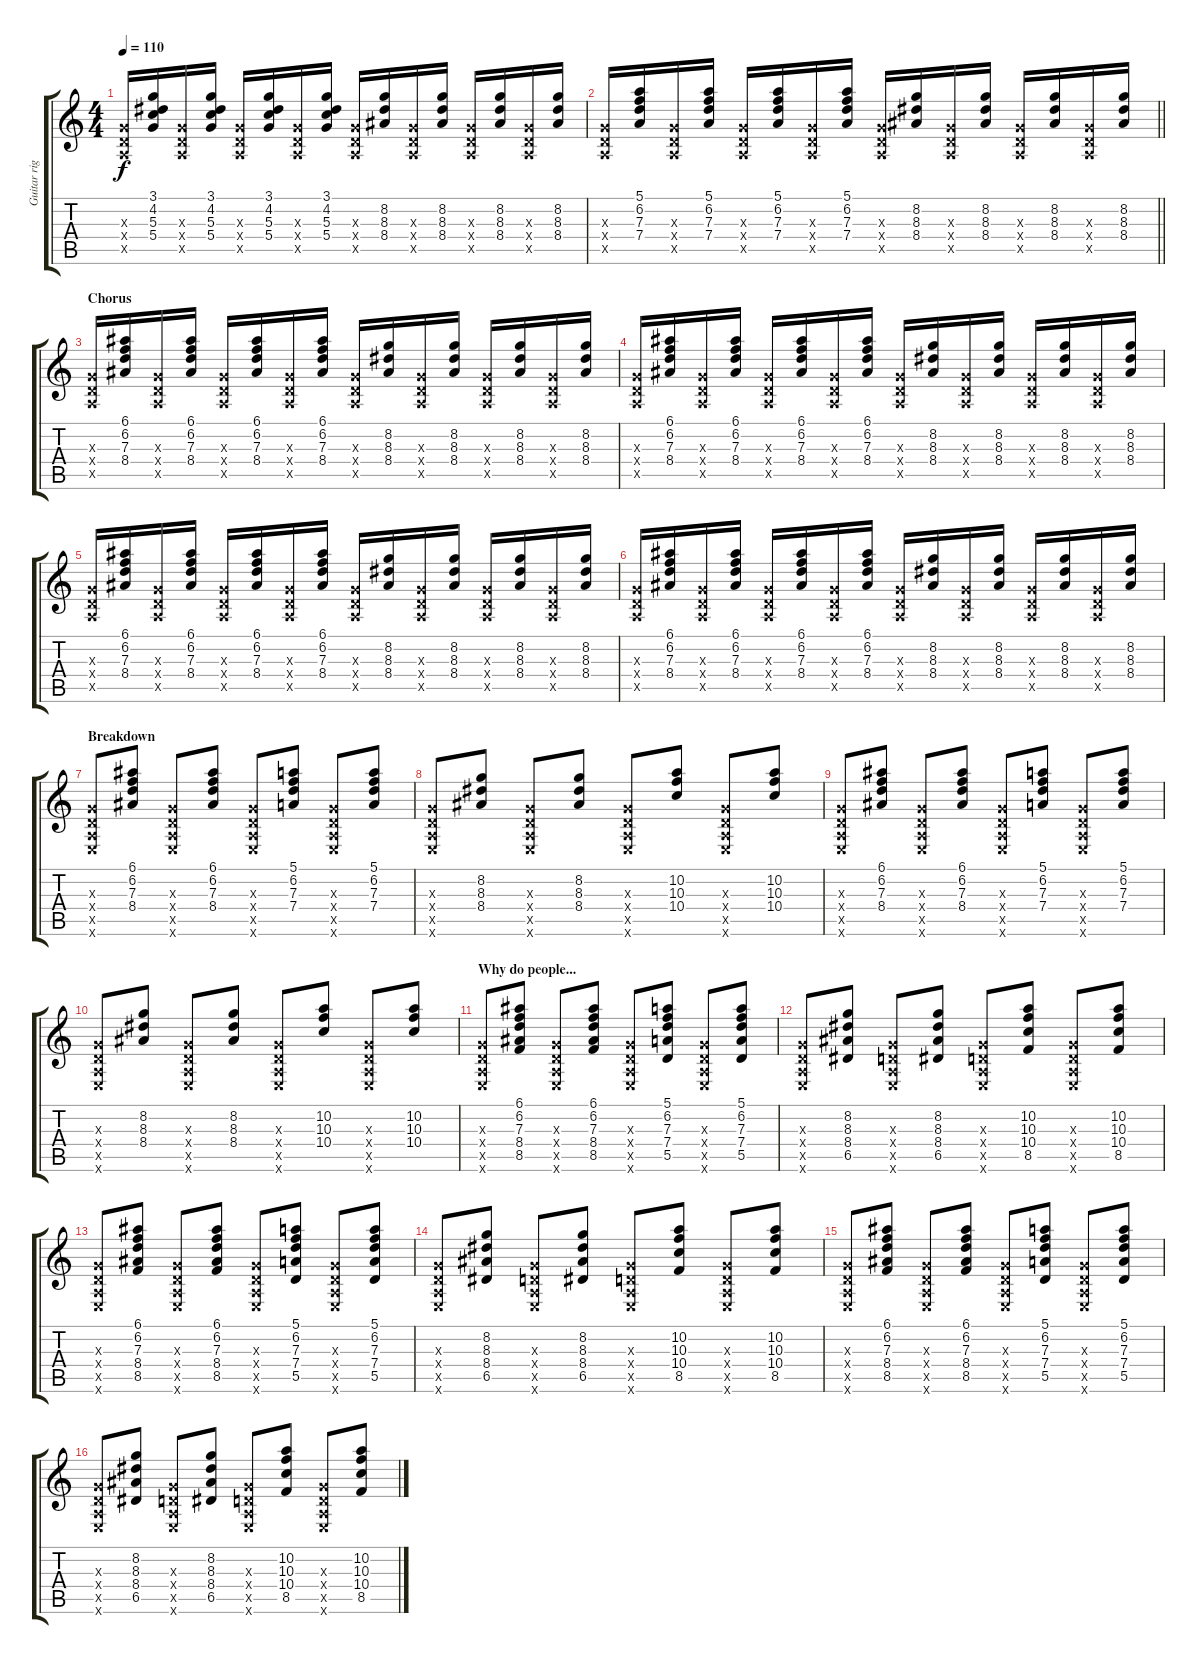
\track ("Guitar right" "Guitar rig") {instrument electricguitarclean}
\staff {score tabs}
\tuning (E4 B3 G3 D3 A2 E2) {hide}
\ts (4 4)
\tempo 110
\clef g2
\ks c
(0.3{x} 0.4{x} 0.5{x}).16{dy f} (3.1 4.2 5.3 5.4).16 (0.3{x} 0.4{x} 0.5{x}).16 (3.1 4.2 5.3 5.4).16 (0.3{x} 0.4{x} 0.5{x}).16 (3.1 4.2 5.3 5.4).16 (0.3{x} 0.4{x} 0.5{x}).16 (3.1 4.2 5.3 5.4).16 (0.3{x} 0.4{x} 0.5{x}).16 (8.2 8.3 8.4).16 (0.3{x} 0.4{x} 0.5{x}).16 (8.2 8.3 8.4).16 (0.3{x} 0.4{x} 0.5{x}).16 (8.2 8.3 8.4).16 (0.3{x} 0.4{x} 0.5{x}).16 (8.2 8.3 8.4).16 |
\barLineRight lightlight
(0.3{x} 0.4{x} 0.5{x}).16 (5.1 6.2 7.3 7.4).16 (0.3{x} 0.4{x} 0.5{x}).16 (5.1 6.2 7.3 7.4).16 (0.3{x} 0.4{x} 0.5{x}).16 (5.1 6.2 7.3 7.4).16 (0.3{x} 0.4{x} 0.5{x}).16 (5.1 6.2 7.3 7.4).16 (0.3{x} 0.4{x} 0.5{x}).16 (8.2 8.3 8.4).16 (0.3{x} 0.4{x} 0.5{x}).16 (8.2 8.3 8.4).16 (0.3{x} 0.4{x} 0.5{x}).16 (8.2 8.3 8.4).16 (0.3{x} 0.4{x} 0.5{x}).16 (8.2 8.3 8.4).16 |
\section ("" "Chorus")
(0.3{x} 0.4{x} 0.5{x}).16{volume 11} (6.1 6.2 7.3 8.4).16 (0.3{x} 0.4{x} 0.5{x}).16 (6.1 6.2 7.3 8.4).16 (0.3{x} 0.4{x} 0.5{x}).16 (6.1 6.2 7.3 8.4).16 (0.3{x} 0.4{x} 0.5{x}).16 (6.1 6.2 7.3 8.4).16 (0.3{x} 0.4{x} 0.5{x}).16 (8.2 8.3 8.4).16 (0.3{x} 0.4{x} 0.5{x}).16 (8.2 8.3 8.4).16 (0.3{x} 0.4{x} 0.5{x}).16 (8.2 8.3 8.4).16 (0.3{x} 0.4{x} 0.5{x}).16 (8.2 8.3 8.4).16 |
(0.3{x} 0.4{x} 0.5{x}).16 (6.1 6.2 7.3 8.4).16 (0.3{x} 0.4{x} 0.5{x}).16 (6.1 6.2 7.3 8.4).16 (0.3{x} 0.4{x} 0.5{x}).16 (6.1 6.2 7.3 8.4).16 (0.3{x} 0.4{x} 0.5{x}).16 (6.1 6.2 7.3 8.4).16 (0.3{x} 0.4{x} 0.5{x}).16 (8.2 8.3 8.4).16 (0.3{x} 0.4{x} 0.5{x}).16 (8.2 8.3 8.4).16 (0.3{x} 0.4{x} 0.5{x}).16 (8.2 8.3 8.4).16 (0.3{x} 0.4{x} 0.5{x}).16 (8.2 8.3 8.4).16 |
(0.3{x} 0.4{x} 0.5{x}).16 (6.1 6.2 7.3 8.4).16 (0.3{x} 0.4{x} 0.5{x}).16 (6.1 6.2 7.3 8.4).16 (0.3{x} 0.4{x} 0.5{x}).16 (6.1 6.2 7.3 8.4).16 (0.3{x} 0.4{x} 0.5{x}).16 (6.1 6.2 7.3 8.4).16 (0.3{x} 0.4{x} 0.5{x}).16 (8.2 8.3 8.4).16 (0.3{x} 0.4{x} 0.5{x}).16 (8.2 8.3 8.4).16 (0.3{x} 0.4{x} 0.5{x}).16 (8.2 8.3 8.4).16 (0.3{x} 0.4{x} 0.5{x}).16 (8.2 8.3 8.4).16 |
(0.3{x} 0.4{x} 0.5{x}).16 (6.1 6.2 7.3 8.4).16 (0.3{x} 0.4{x} 0.5{x}).16 (6.1 6.2 7.3 8.4).16 (0.3{x} 0.4{x} 0.5{x}).16 (6.1 6.2 7.3 8.4).16 (0.3{x} 0.4{x} 0.5{x}).16 (6.1 6.2 7.3 8.4).16 (0.3{x} 0.4{x} 0.5{x}).16 (8.2 8.3 8.4).16 (0.3{x} 0.4{x} 0.5{x}).16 (8.2 8.3 8.4).16 (0.3{x} 0.4{x} 0.5{x}).16 (8.2 8.3 8.4).16 (0.3{x} 0.4{x} 0.5{x}).16 (8.2 8.3 8.4).16 |
\section ("" "Breakdown")
(0.3{x} 0.4{x} 0.5{x} 0.6{x}).8{volume 9 balance 15} (6.1 6.2 7.3 8.4).8 (0.3{x} 0.4{x} 0.5{x} 0.6{x}).8 (6.1 6.2 7.3 8.4).8 (0.3{x} 0.4{x} 0.5{x} 0.6{x}).8 (5.1 6.2 7.3 7.4).8 (0.3{x} 0.4{x} 0.5{x} 0.6{x}).8 (5.1 6.2 7.3 7.4).8 |
(0.3{x} 0.4{x} 0.5{x} 0.6{x}).8 (8.2 8.3 8.4).8 (0.3{x} 0.4{x} 0.5{x} 0.6{x}).8 (8.2 8.3 8.4).8 (0.3{x} 0.4{x} 0.5{x} 0.6{x}).8 (10.2 10.3 10.4).8 (0.3{x} 0.4{x} 0.5{x} 0.6{x}).8 (10.2 10.3 10.4).8 |
(0.3{x} 0.4{x} 0.5{x} 0.6{x}).8 (6.1 6.2 7.3 8.4).8 (0.3{x} 0.4{x} 0.5{x} 0.6{x}).8 (6.1 6.2 7.3 8.4).8 (0.3{x} 0.4{x} 0.5{x} 0.6{x}).8 (5.1 6.2 7.3 7.4).8 (0.3{x} 0.4{x} 0.5{x} 0.6{x}).8 (5.1 6.2 7.3 7.4).8 |
(0.3{x} 0.4{x} 0.5{x} 0.6{x}).8 (8.2 8.3 8.4).8 (0.3{x} 0.4{x} 0.5{x} 0.6{x}).8 (8.2 8.3 8.4).8 (0.3{x} 0.4{x} 0.5{x} 0.6{x}).8 (10.2 10.3 10.4).8 (0.3{x} 0.4{x} 0.5{x} 0.6{x}).8 (10.2 10.3 10.4).8 |
\section ("" "Why do people...")
(0.3{x} 0.4{x} 0.5{x} 0.6{x}).8{volume 13} (6.1 6.2 7.3 8.4 8.5).8 (0.3{x} 0.4{x} 0.5{x} 0.6{x}).8 (6.1 6.2 7.3 8.4 8.5).8 (0.3{x} 0.4{x} 0.5{x} 0.6{x}).8 (5.1 6.2 7.3 7.4 5.5).8 (0.3{x} 0.4{x} 0.5{x} 0.6{x}).8 (5.1 6.2 7.3 7.4 5.5).8 |
(0.3{x} 0.4{x} 0.5{x} 0.6{x}).8 (8.2 8.3 8.4 6.5).8 (0.3{x} 0.4{x} 0.5{x} 0.6{x}).8 (8.2 8.3 8.4 6.5).8 (0.3{x} 0.4{x} 0.5{x} 0.6{x}).8 (10.2 10.3 10.4 8.5).8 (0.3{x} 0.4{x} 0.5{x} 0.6{x}).8 (10.2 10.3 10.4 8.5).8 |
(0.3{x} 0.4{x} 0.5{x} 0.6{x}).8 (6.1 6.2 7.3 8.4 8.5).8 (0.3{x} 0.4{x} 0.5{x} 0.6{x}).8 (6.1 6.2 7.3 8.4 8.5).8 (0.3{x} 0.4{x} 0.5{x} 0.6{x}).8 (5.1 6.2 7.3 7.4 5.5).8 (0.3{x} 0.4{x} 0.5{x} 0.6{x}).8 (5.1 6.2 7.3 7.4 5.5).8 |
(0.3{x} 0.4{x} 0.5{x} 0.6{x}).8 (8.2 8.3 8.4 6.5).8 (0.3{x} 0.4{x} 0.5{x} 0.6{x}).8 (8.2 8.3 8.4 6.5).8 (0.3{x} 0.4{x} 0.5{x} 0.6{x}).8 (10.2 10.3 10.4 8.5).8 (0.3{x} 0.4{x} 0.5{x} 0.6{x}).8 (10.2 10.3 10.4 8.5).8 |
(0.3{x} 0.4{x} 0.5{x} 0.6{x}).8 (6.1 6.2 7.3 8.4 8.5).8 (0.3{x} 0.4{x} 0.5{x} 0.6{x}).8 (6.1 6.2 7.3 8.4 8.5).8 (0.3{x} 0.4{x} 0.5{x} 0.6{x}).8 (5.1 6.2 7.3 7.4 5.5).8 (0.3{x} 0.4{x} 0.5{x} 0.6{x}).8 (5.1 6.2 7.3 7.4 5.5).8 |
(0.3{x} 0.4{x} 0.5{x} 0.6{x}).8 (8.2 8.3 8.4 6.5).8 (0.3{x} 0.4{x} 0.5{x} 0.6{x}).8 (8.2 8.3 8.4 6.5).8 (0.3{x} 0.4{x} 0.5{x} 0.6{x}).8 (10.2 10.3 10.4 8.5).8 (0.3{x} 0.4{x} 0.5{x} 0.6{x}).8 (10.2 10.3 10.4 8.5).8
